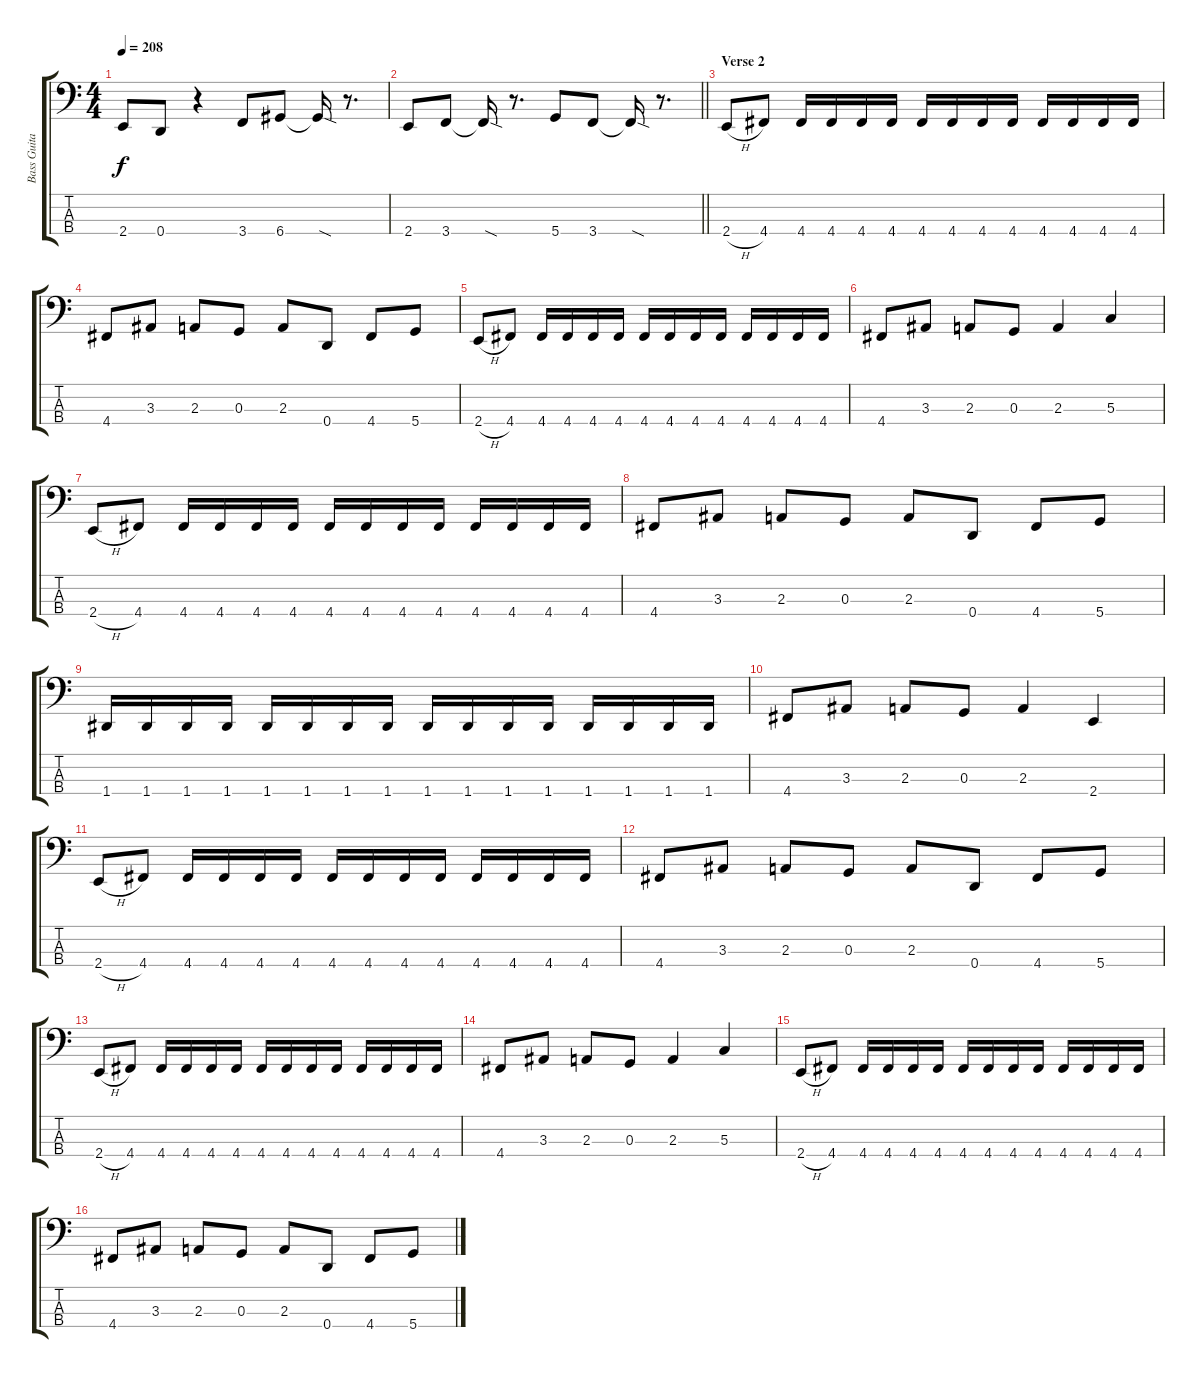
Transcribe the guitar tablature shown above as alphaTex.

\track ("Bass Guitar" "Bass Guita") {instrument electricbasspick}
\staff {score tabs}
\tuning (F2 C2 G1 D1) {hide}
\ts (4 4)
\tempo 208
\clef f4
\ks c
2.4.8{dy f} 0.4.8 r.4 3.4.8 6.4.8 6.4{sod t}.16 r.8{d} |
\barLineRight lightlight
2.4.8 3.4.8 3.4{sod t}.16 r.8{d} 5.4.8 3.4.8 3.4{sod t}.16 r.8{d} |
\section ("" "Verse 2")
2.4{h}.8 4.4.8 4.4.16 4.4.16 4.4.16 4.4.16 4.4.16 4.4.16 4.4.16 4.4.16 4.4.16 4.4.16 4.4.16 4.4.16 |
4.4.8 3.3.8 2.3.8 0.3.8 2.3.8 0.4.8 4.4.8 5.4.8 |
2.4{h}.8 4.4.8 4.4.16 4.4.16 4.4.16 4.4.16 4.4.16 4.4.16 4.4.16 4.4.16 4.4.16 4.4.16 4.4.16 4.4.16 |
4.4.8 3.3.8 2.3.8 0.3.8 2.3.4 5.3.4 |
2.4{h}.8 4.4.8 4.4.16 4.4.16 4.4.16 4.4.16 4.4.16 4.4.16 4.4.16 4.4.16 4.4.16 4.4.16 4.4.16 4.4.16 |
4.4.8 3.3.8 2.3.8 0.3.8 2.3.8 0.4.8 4.4.8 5.4.8 |
1.4.16 1.4.16 1.4.16 1.4.16 1.4.16 1.4.16 1.4.16 1.4.16 1.4.16 1.4.16 1.4.16 1.4.16 1.4.16 1.4.16 1.4.16 1.4.16 |
4.4.8 3.3.8 2.3.8 0.3.8 2.3.4 2.4.4 |
2.4{h}.8 4.4.8 4.4.16 4.4.16 4.4.16 4.4.16 4.4.16 4.4.16 4.4.16 4.4.16 4.4.16 4.4.16 4.4.16 4.4.16 |
4.4.8 3.3.8 2.3.8 0.3.8 2.3.8 0.4.8 4.4.8 5.4.8 |
2.4{h}.8 4.4.8 4.4.16 4.4.16 4.4.16 4.4.16 4.4.16 4.4.16 4.4.16 4.4.16 4.4.16 4.4.16 4.4.16 4.4.16 |
4.4.8 3.3.8 2.3.8 0.3.8 2.3.4 5.3.4 |
2.4{h}.8 4.4.8 4.4.16 4.4.16 4.4.16 4.4.16 4.4.16 4.4.16 4.4.16 4.4.16 4.4.16 4.4.16 4.4.16 4.4.16 |
4.4.8 3.3.8 2.3.8 0.3.8 2.3.8 0.4.8 4.4.8 5.4.8
